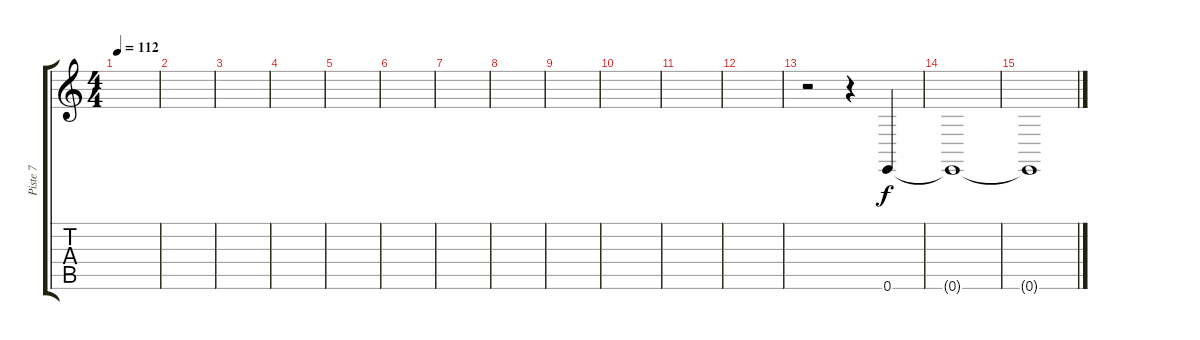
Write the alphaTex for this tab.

\track ("Piste 7" "Piste 7") {instrument reversecymbal}
\staff {score tabs}
\tuning (E4 B3 G3 D3 A2 E2) {hide}
\ts (4 4)
\tempo 112
\clef g2
\ks c
|
|
|
|
|
|
|
|
|
|
|
|
r.2 r.4 0.6.4 |
0.6{t}.1 |
0.6{t}.1
